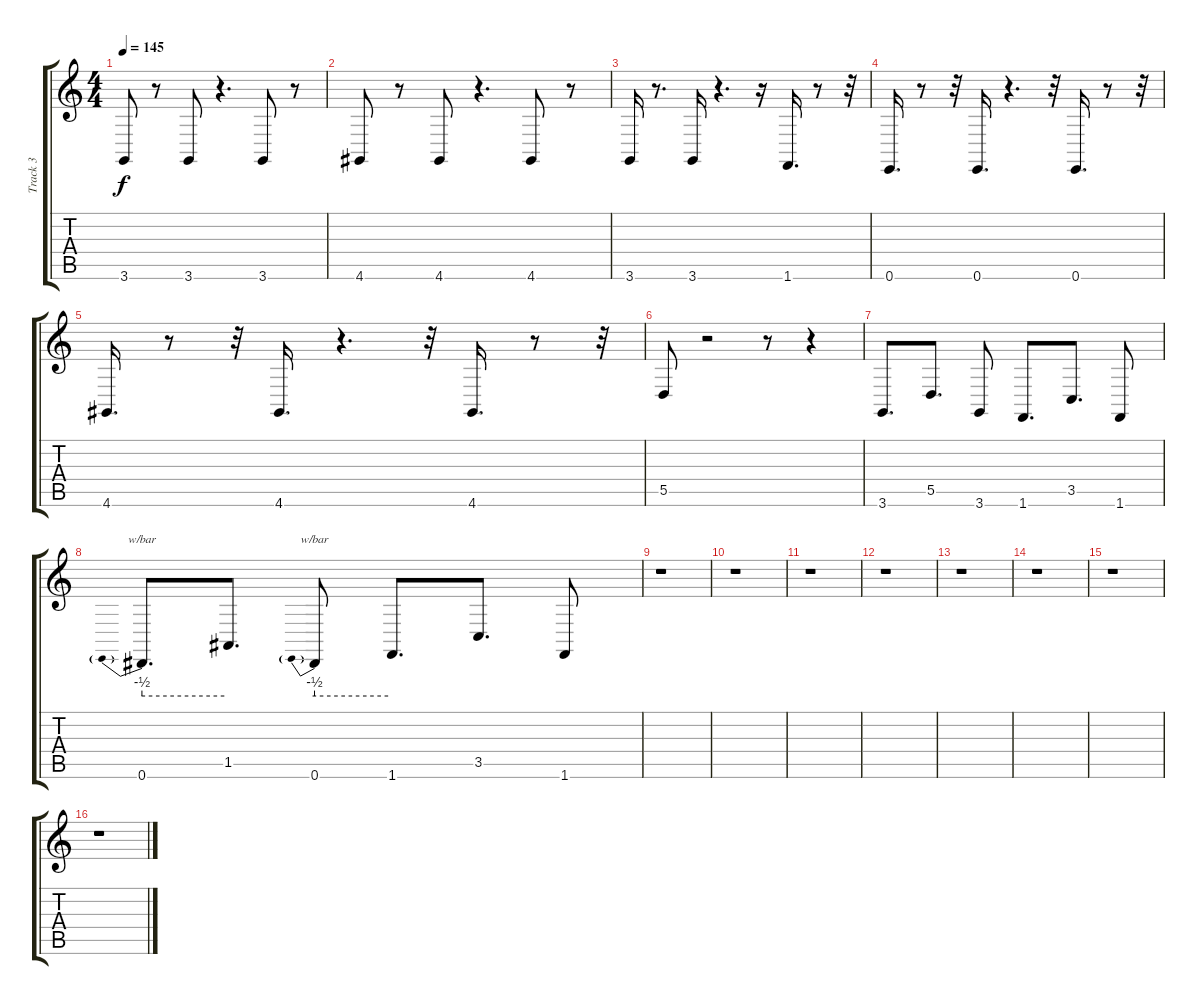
\track ("Track 3" "Track 3") {instrument lead2sawtooth}
\staff {score tabs}
\tuning (E4 B3 G3 D3 A2 E2) {hide}
\ts (4 4)
\tempo 145
\clef g2
\ks c
3.6.8{dy f} r.8 3.6.8 r.4{d} 3.6.8 r.8 |
4.6.8 r.8 4.6.8 r.4{d} 4.6.8 r.8 |
3.6.16 r.8{d} 3.6.16 r.4{d} r.16 1.6.16{d} r.8 r.32 |
0.6.16{d} r.8 r.32 0.6.16{d} r.4{d} r.32 0.6.16{d} r.8 r.32 |
4.6.16{d} r.8 r.32 4.6.16{d} r.4{d} r.32 4.6.16{d} r.8 r.32 |
5.5.8 r.2 r.8 r.4 |
3.6.8{d} 5.5.8{d} 3.6.8 1.6.8{d} 3.5.8{d} 1.6.8 |
0.6.8{d tbe (predive default 0 -2 60 -2)} 1.5.8{d} 0.6.8{tbe (predive default 0 -2 60 -2)} 1.6.8{d} 3.5.8{d} 1.6.8 |
r.1 |
r.1 |
r.1 |
r.1 |
r.1 |
r.1 |
r.1 |
r.1
